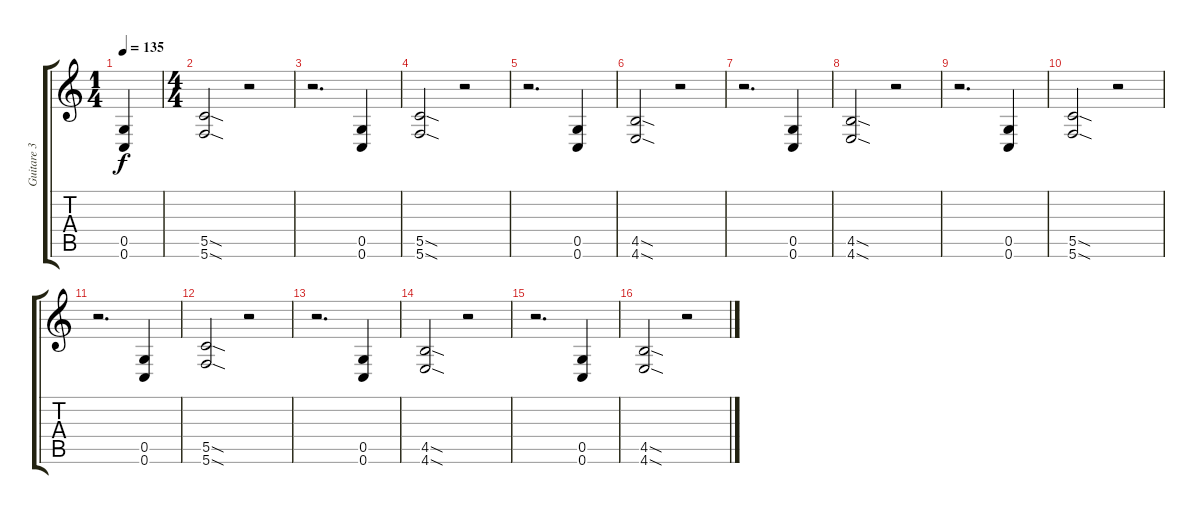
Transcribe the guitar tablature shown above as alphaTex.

\track ("Guitare 3" "Guitare 3") {instrument distortionguitar}
\staff {score tabs}
\tuning (E4 C4 G3 C3 G2 C2) {hide}
\ts (1 4)
\tempo 135
\clef g2
\ks c
(0.5 0.6).4{dy f instrument distortionguitar} |
\ts (4 4)
(5.5{sod} 5.6{sod}).2 r.2 |
r.2{d} (0.5 0.6).4 |
(5.5{sod} 5.6{sod}).2 r.2 |
r.2{d} (0.5 0.6).4 |
(4.5{sod} 4.6{sod}).2 r.2 |
r.2{d} (0.5 0.6).4 |
(4.5{sod} 4.6{sod}).2 r.2 |
r.2{d} (0.5 0.6).4 |
(5.5{sod} 5.6{sod}).2 r.2 |
r.2{d} (0.5 0.6).4 |
(5.5{sod} 5.6{sod}).2 r.2 |
r.2{d} (0.5 0.6).4 |
(4.5{sod} 4.6{sod}).2 r.2 |
r.2{d} (0.5 0.6).4 |
(4.5{sod} 4.6{sod}).2 r.2
